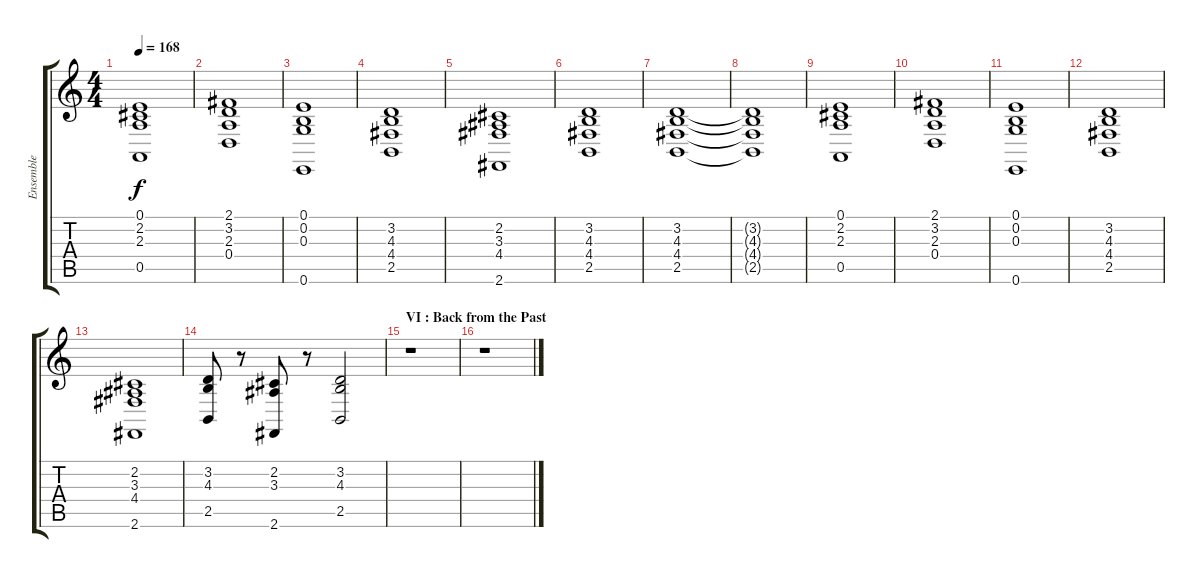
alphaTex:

\track ("Ensemble" "Ensemble") {instrument stringensemble1}
\staff {score tabs}
\tuning (E4 B3 G3 D3 A2 E2) {hide}
\ts (4 4)
\tempo 168
\clef g2
\ks c
(0.1 2.2 2.3 0.5).1{dy f} |
(2.1 3.2 2.3 0.4).1 |
(0.1 0.2 0.3 0.6).1 |
(3.2 4.3 4.4 2.5).1 |
(2.2 3.3 4.4 2.6).1 |
(3.2 4.3 4.4 2.5).1 |
(3.2 4.3 4.4 2.5).1 |
(3.2{t} 4.3{t} 4.4{t} 2.5{t}).1 |
(0.1 2.2 2.3 0.5).1 |
(2.1 3.2 2.3 0.4).1 |
(0.1 0.2 0.3 0.6).1 |
(3.2 4.3 4.4 2.5).1 |
(2.2 3.3 4.4 2.6).1 |
(3.2 4.3 2.5).8 r.8 (2.2 3.3 2.6).8 r.8 (3.2 4.3 2.5).2 |
\section ("" "VI : Back from the Past")
r.1 |
r.1
